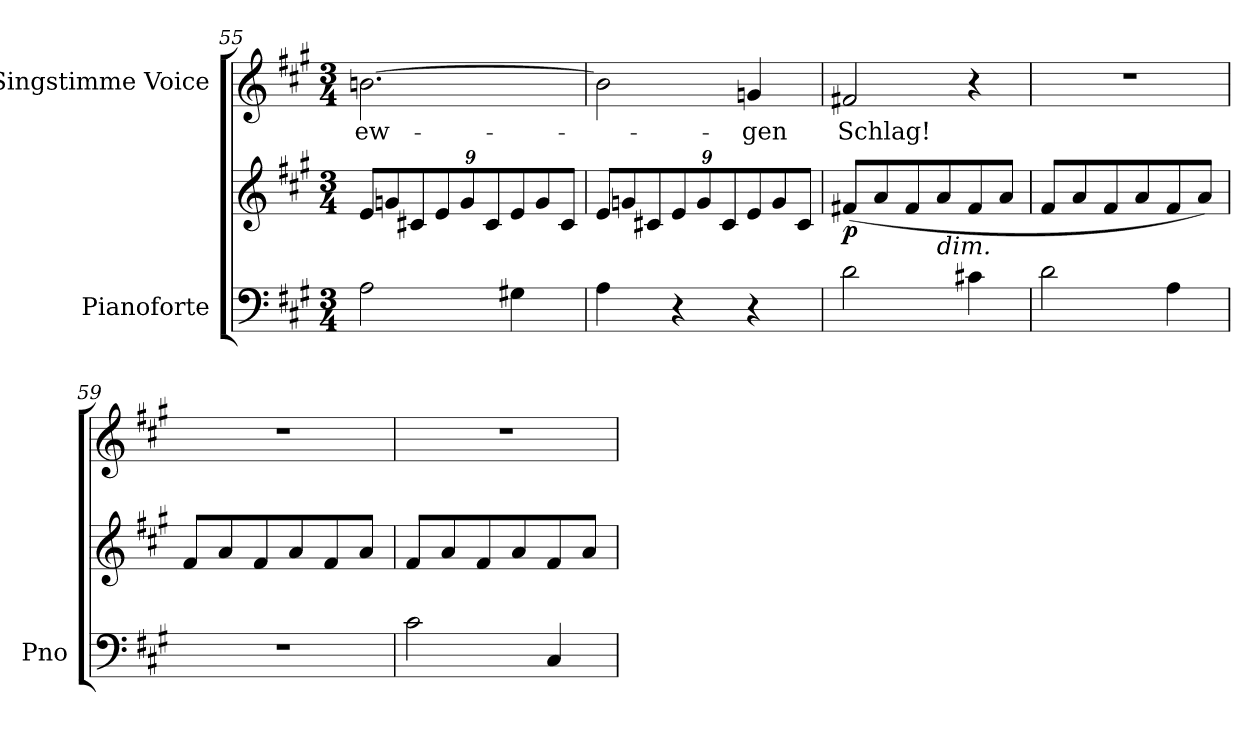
**kern	**kern	**dynam	**kern	**text
*part2	*part2	*part2	*part1	*part1
*staff3	*staff2	*staff2/3	*staff1	*staff1
*I"Pianoforte	*	*	*I"Singstimme Voice	*
*I'Pno	*	*	*	*
*clefF4	*clefG2	*	*clefG2	*
*k[f#c#g#]	*k[f#c#g#]	*	*k[f#c#g#]	*
*M3/4	*M3/4	*	*M3/4	*
=55	=55	=55	=55	=55
2A\	12e/L	.	[2.bn\	ew-
.	12gn/	.	.	.
.	12c#X/	.	.	.
.	12e/	.	.	.
.	12g/	.	.	.
.	12c#/	.	.	.
4G#X\	12e/	.	.	.
.	12g/	.	.	.
.	12c#/J	.	.	.
=56	=56	=56	=56	=56
4A\	12e/L	.	2b\]	.
.	12gn/	.	.	.
.	12c#X/	.	.	.
4r	12e/	.	.	.
.	12g/	.	.	.
.	12c#/	.	.	.
4r	12e/	.	4gn/	-gen
.	12g/	.	.	.
.	12c#/J	.	.	.
=57	=57	=57	=57	=57
!	!	!LO:DY:b	!	!
2d\	(<8f#X/L	p	2f#X/	Schlag!
.	8a/	.	.	.
.	8f#/	.	.	.
!	!LO:TX:b:i:t=dim.	!	!	!
.	8a/	.	.	.
4c#X\	8f#/	.	4r	.
.	8a/J	.	.	.
=58	=58	=58	=58	=58
2d\	8f#/L	.	2.r	.
.	8a/	.	.	.
.	8f#/	.	.	.
.	8a/	.	.	.
4A\	8f#/	.	.	.
.	8a/J)	.	.	.
=59	=59	=59	=59	=59
2.r	8f#/L	.	2.r	.
.	8a/	.	.	.
.	8f#/	.	.	.
.	8a/	.	.	.
.	8f#/	.	.	.
.	8a/J	.	.	.
=60	=60	=60	=60	=60
2c#\	8f#/L	.	2.r	.
.	8a/	.	.	.
.	8f#/	.	.	.
.	8a/	.	.	.
4C#/	8f#/	.	.	.
.	8a/J	.	.	.
=	=	=	=	=
*-	*-	*-	*-	*-
